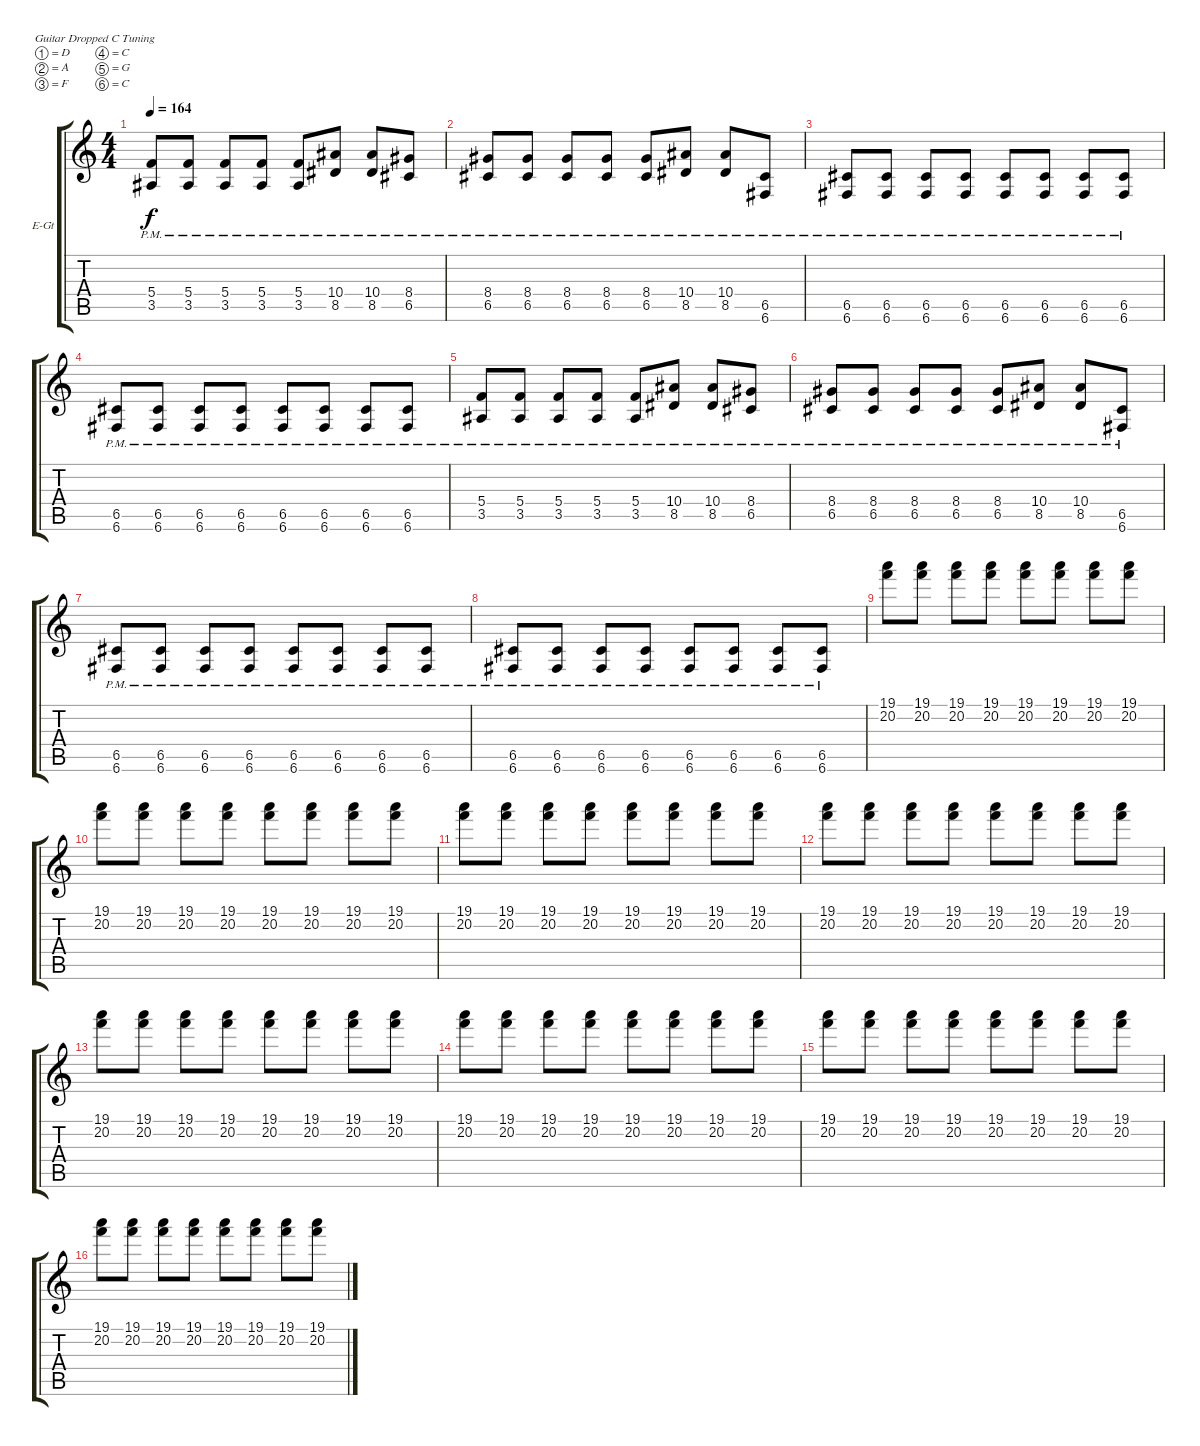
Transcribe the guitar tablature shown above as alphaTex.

\defaultSystemsLayout 4
\bracketExtendMode groupsimilarinstruments
\firstSystemTrackNameOrientation horizontal
\otherSystemsTrackNameOrientation horizontal
\track ("Guitar 2" "E-Gt") {instrument overdrivenguitar}
\staff {score tabs}
\tuning (D4 A3 F3 C3 G2 C2)
\ts (4 4)
\tempo 164
\clef g2
\ks c
(3.5{pm} 5.4{pm}).8{dy f} (5.4{pm} 3.5{pm}).8 (3.5{pm} 5.4{pm}).8 (3.5{pm} 5.4{pm}).8 (3.5{pm} 5.4{pm}).8 (8.5{pm} 10.4{pm}).8 (10.4{pm} 8.5{pm}).8 (6.5{pm} 8.4{pm}).8 |
(6.5{pm} 8.4{pm}).8 (8.4{pm} 6.5{pm}).8 (8.4{pm} 6.5{pm}).8 (6.5{pm} 8.4{pm}).8 (6.5{pm} 8.4{pm}).8 (8.5{pm} 10.4{pm}).8 (8.5{pm} 10.4{pm}).8 (6.6{pm} 6.5{pm}).8 |
(6.6{pm} 6.5{pm}).8 (6.6{pm} 6.5{pm}).8 (6.6{pm} 6.5{pm}).8 (6.6{pm} 6.5{pm}).8 (6.6{pm} 6.5{pm}).8 (6.6{pm} 6.5{pm}).8 (6.6{pm} 6.5{pm}).8 (6.6{pm} 6.5{pm}).8 |
(6.6{pm} 6.5{pm}).8 (6.6{pm} 6.5{pm}).8 (6.6{pm} 6.5{pm}).8 (6.6{pm} 6.5{pm}).8 (6.6{pm} 6.5{pm}).8 (6.6{pm} 6.5{pm}).8 (6.6{pm} 6.5{pm}).8 (6.6{pm} 6.5{pm}).8 |
(3.5{pm} 5.4{pm}).8 (5.4{pm} 3.5{pm}).8 (3.5{pm} 5.4{pm}).8 (3.5{pm} 5.4{pm}).8 (3.5{pm} 5.4{pm}).8 (8.5{pm} 10.4{pm}).8 (10.4{pm} 8.5{pm}).8 (6.5{pm} 8.4{pm}).8 |
(6.5{pm} 8.4{pm}).8 (8.4{pm} 6.5{pm}).8 (8.4{pm} 6.5{pm}).8 (6.5{pm} 8.4{pm}).8 (6.5{pm} 8.4{pm}).8 (8.5{pm} 10.4{pm}).8 (8.5{pm} 10.4{pm}).8 (6.6{pm} 6.5{pm}).8 |
(6.6{pm} 6.5{pm}).8 (6.6{pm} 6.5{pm}).8 (6.6{pm} 6.5{pm}).8 (6.6{pm} 6.5{pm}).8 (6.6{pm} 6.5{pm}).8 (6.6{pm} 6.5{pm}).8 (6.6{pm} 6.5{pm}).8 (6.6{pm} 6.5{pm}).8 |
(6.6{pm} 6.5{pm}).8 (6.6{pm} 6.5{pm}).8 (6.6{pm} 6.5{pm}).8 (6.6{pm} 6.5{pm}).8 (6.6{pm} 6.5{pm}).8 (6.6{pm} 6.5{pm}).8 (6.6{pm} 6.5{pm}).8 (6.6{pm} 6.5{pm}).8 |
(20.2 19.1).8 (20.2 19.1).8 (20.2 19.1).8 (20.2 19.1).8 (20.2 19.1).8 (20.2 19.1).8 (20.2 19.1).8 (20.2 19.1).8 |
(20.2 19.1).8 (20.2 19.1).8 (20.2 19.1).8 (20.2 19.1).8 (20.2 19.1).8 (20.2 19.1).8 (20.2 19.1).8 (20.2 19.1).8 |
(20.2 19.1).8 (20.2 19.1).8 (20.2 19.1).8 (20.2 19.1).8 (20.2 19.1).8 (20.2 19.1).8 (20.2 19.1).8 (20.2 19.1).8 |
(20.2 19.1).8 (20.2 19.1).8 (20.2 19.1).8 (20.2 19.1).8 (20.2 19.1).8 (20.2 19.1).8 (20.2 19.1).8 (20.2 19.1).8 |
(20.2 19.1).8 (20.2 19.1).8 (20.2 19.1).8 (20.2 19.1).8 (20.2 19.1).8 (20.2 19.1).8 (20.2 19.1).8 (20.2 19.1).8 |
(20.2 19.1).8 (20.2 19.1).8 (20.2 19.1).8 (20.2 19.1).8 (20.2 19.1).8 (20.2 19.1).8 (20.2 19.1).8 (20.2 19.1).8 |
(20.2 19.1).8 (20.2 19.1).8 (20.2 19.1).8 (20.2 19.1).8 (20.2 19.1).8 (20.2 19.1).8 (20.2 19.1).8 (20.2 19.1).8 |
(20.2 19.1).8 (20.2 19.1).8 (20.2 19.1).8 (20.2 19.1).8 (20.2 19.1).8 (20.2 19.1).8 (20.2 19.1).8 (20.2 19.1).8
